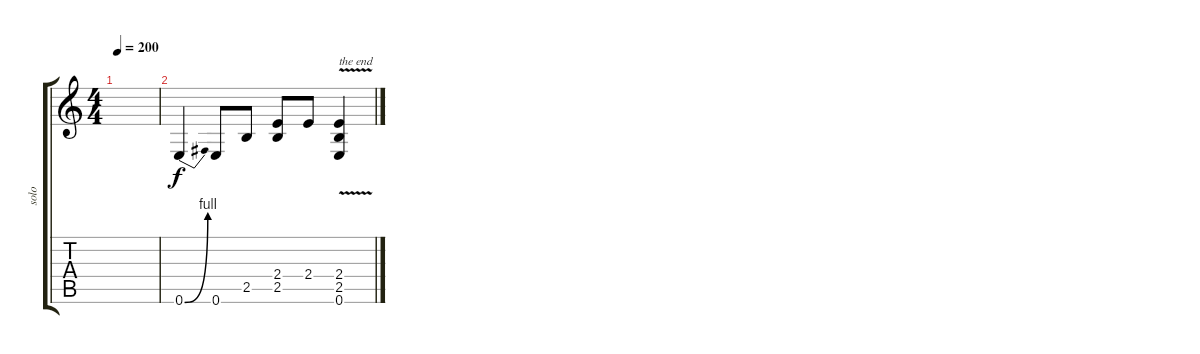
\track ("solo" "solo") {instrument electricguitarclean}
\staff {score tabs}
\tuning (E4 B3 G3 D3 A2 E2) {hide}
\ts (4 4)
\tempo 200
\clef g2
\ks c
|
0.6{be (bend 0 0 60 4)}.4 0.6.8 2.5.8 (2.4 2.5).8 2.4.8 (2.4{v} 2.5 0.6).4{txt "the end"}
